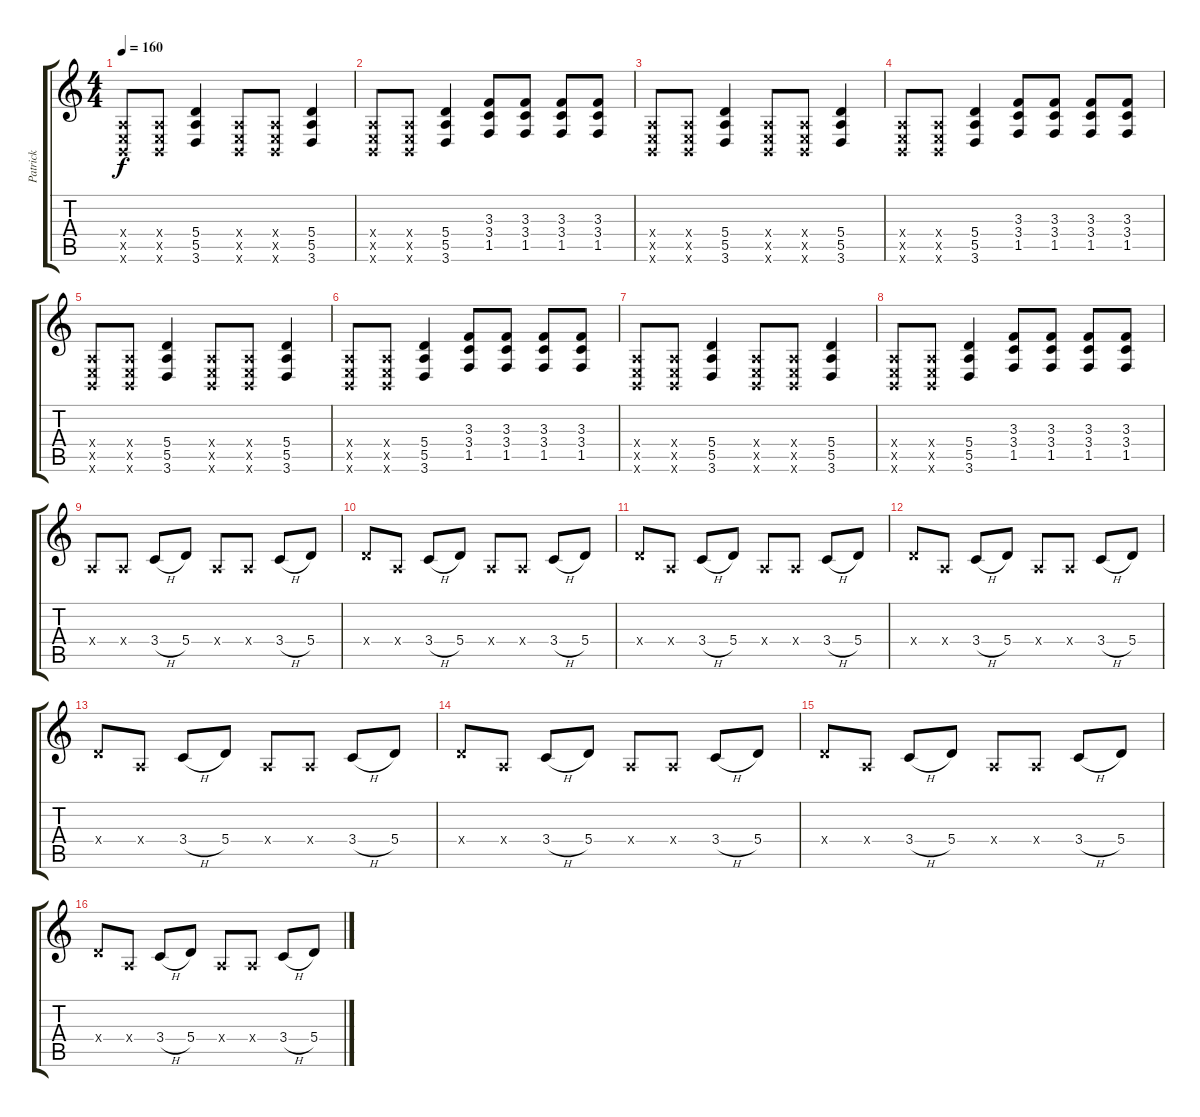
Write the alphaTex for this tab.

\track ("Patrick" "Patrick") {instrument distortionguitar}
\staff {score tabs}
\tuning (B3 Gb3 D3 A2 E2 B1) {hide}
\ts (4 4)
\tempo 160
\clef g2
\ks c
(0.4{x} 0.5{x} 0.6{x}).8{dy f} (0.4{x} 0.5{x} 0.6{x}).8 (5.4 5.5 3.6).4 (0.4{x} 0.5{x} 0.6{x}).8 (0.4{x} 0.5{x} 0.6{x}).8 (5.4 5.5 3.6).4 |
(0.4{x} 0.5{x} 0.6{x}).8 (0.4{x} 0.5{x} 0.6{x}).8 (5.4 5.5 3.6).4 (3.3 3.4 1.5).8 (3.3 3.4 1.5).8 (3.3 3.4 1.5).8 (3.3 3.4 1.5).8 |
(0.4{x} 0.5{x} 0.6{x}).8 (0.4{x} 0.5{x} 0.6{x}).8 (5.4 5.5 3.6).4 (0.4{x} 0.5{x} 0.6{x}).8 (0.4{x} 0.5{x} 0.6{x}).8 (5.4 5.5 3.6).4 |
(0.4{x} 0.5{x} 0.6{x}).8 (0.4{x} 0.5{x} 0.6{x}).8 (5.4 5.5 3.6).4 (3.3 3.4 1.5).8 (3.3 3.4 1.5).8 (3.3 3.4 1.5).8 (3.3 3.4 1.5).8 |
(0.4{x} 0.5{x} 0.6{x}).8 (0.4{x} 0.5{x} 0.6{x}).8 (5.4 5.5 3.6).4 (0.4{x} 0.5{x} 0.6{x}).8 (0.4{x} 0.5{x} 0.6{x}).8 (5.4 5.5 3.6).4 |
(0.4{x} 0.5{x} 0.6{x}).8 (0.4{x} 0.5{x} 0.6{x}).8 (5.4 5.5 3.6).4 (3.3 3.4 1.5).8 (3.3 3.4 1.5).8 (3.3 3.4 1.5).8 (3.3 3.4 1.5).8 |
(0.4{x} 0.5{x} 0.6{x}).8 (0.4{x} 0.5{x} 0.6{x}).8 (5.4 5.5 3.6).4 (0.4{x} 0.5{x} 0.6{x}).8 (0.4{x} 0.5{x} 0.6{x}).8 (5.4 5.5 3.6).4 |
(0.4{x} 0.5{x} 0.6{x}).8 (0.4{x} 0.5{x} 0.6{x}).8 (5.4 5.5 3.6).4 (3.3 3.4 1.5).8 (3.3 3.4 1.5).8 (3.3 3.4 1.5).8 (3.3 3.4 1.5).8 |
0.4{x}.8 0.4{x}.8 3.4{h}.8 5.4.8 0.4{x}.8 0.4{x}.8 3.4{h}.8 5.4.8 |
5.4{x}.8 0.4{x}.8 3.4{h}.8 5.4.8 0.4{x}.8 0.4{x}.8 3.4{h}.8 5.4.8 |
5.4{x}.8 0.4{x}.8 3.4{h}.8 5.4.8 0.4{x}.8 0.4{x}.8 3.4{h}.8 5.4.8 |
5.4{x}.8 0.4{x}.8 3.4{h}.8 5.4.8 0.4{x}.8 0.4{x}.8 3.4{h}.8 5.4.8 |
5.4{x}.8 0.4{x}.8 3.4{h}.8 5.4.8 0.4{x}.8 0.4{x}.8 3.4{h}.8 5.4.8 |
5.4{x}.8 0.4{x}.8 3.4{h}.8 5.4.8 0.4{x}.8 0.4{x}.8 3.4{h}.8 5.4.8 |
5.4{x}.8 0.4{x}.8 3.4{h}.8 5.4.8 0.4{x}.8 0.4{x}.8 3.4{h}.8 5.4.8 |
5.4{x}.8 0.4{x}.8 3.4{h}.8 5.4.8 0.4{x}.8 0.4{x}.8 3.4{h}.8 5.4.8
